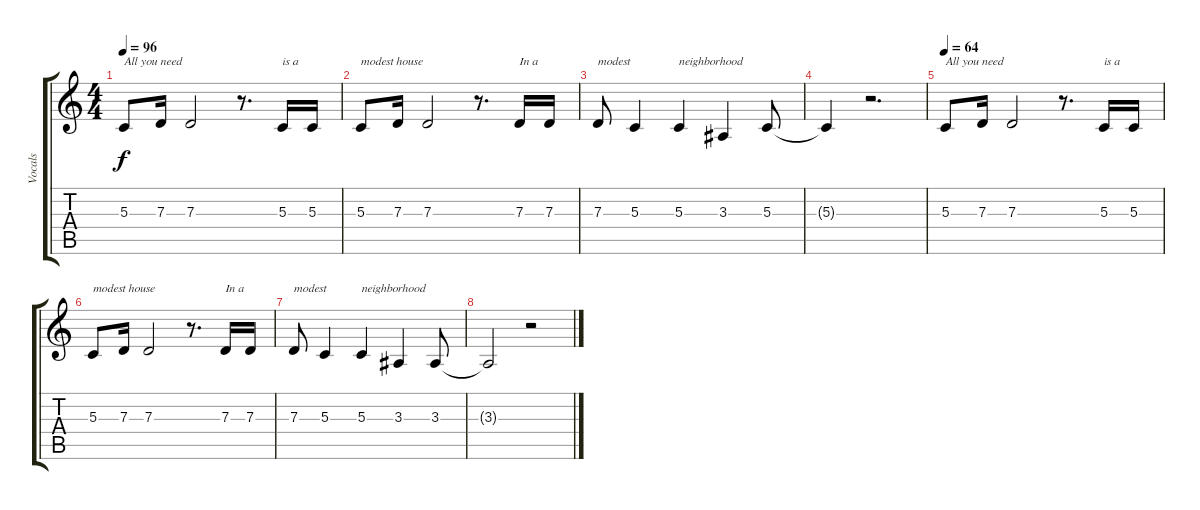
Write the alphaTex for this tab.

\track ("Vocals" "Vocals") {instrument englishhorn}
\staff {score tabs}
\tuning (E4 B3 G3 D3 A2 E2) {hide}
\ts (4 4)
\tempo 96
\clef g2
\ks c
5.3.8{txt "All you need" dy f} 7.3.16 7.3.2 r.8{d} 5.3.16{txt "is a"} 5.3.16 |
5.3.8{txt "modest house"} 7.3.16 7.3.2 r.8{d} 7.3.16{txt "In a"} 7.3.16 |
7.3.8{txt "modest"} 5.3.4 5.3.4{txt "neighborhood"} 3.3.4 5.3.8 |
5.3{t}.4 r.2{d} |
\tempo 64
5.3.8{txt "All you need"} 7.3.16 7.3.2 r.8{d} 5.3.16{txt "is a"} 5.3.16 |
5.3.8{txt "modest house"} 7.3.16 7.3.2 r.8{d} 7.3.16{txt "In a"} 7.3.16 |
7.3.8{txt "modest"} 5.3.4 5.3.4{txt "neighborhood"} 3.3.4 3.3.8 |
3.3{t}.2 r.2
